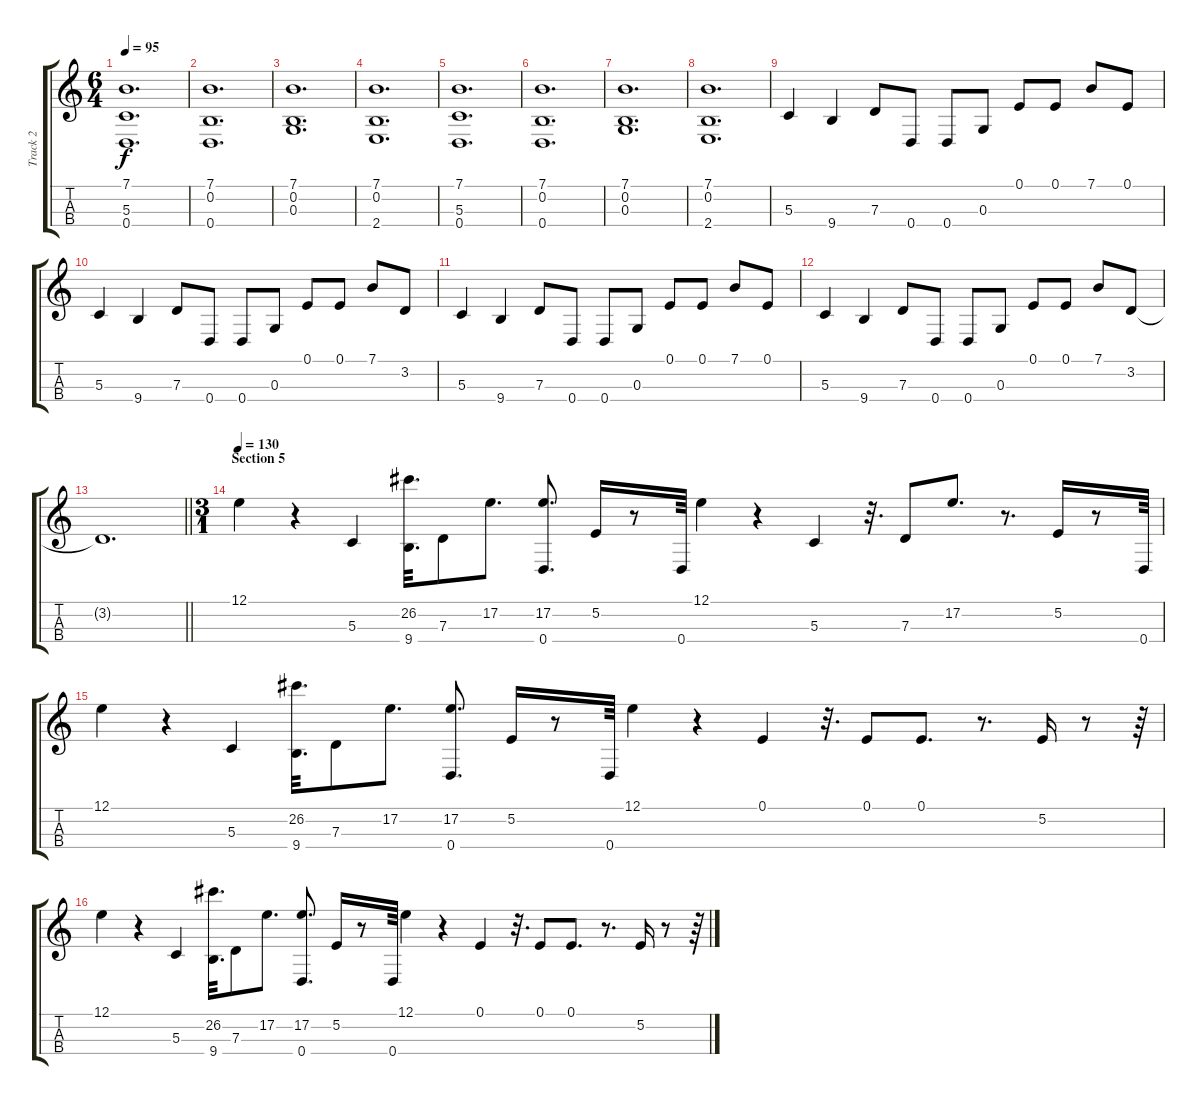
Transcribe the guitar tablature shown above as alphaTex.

\track ("Track 2" "Track 2") {instrument electricpiano1}
\staff {score tabs}
\tuning (E4 B3 G3 D3) {hide}
\ts (6 4)
\tempo 95
\clef g2
\ks c
(7.1 5.3 0.4).1{d dy f} |
(7.1 0.2 0.4).1{d} |
(7.1 0.2 0.3).1{d} |
(7.1 0.2 2.4).1{d} |
(7.1 5.3 0.4).1{d} |
(7.1 0.2 0.4).1{d} |
(7.1 0.2 0.3).1{d} |
(7.1 0.2 2.4).1{d} |
5.3.4{volume 16} 9.4.4 7.3.8 0.4.8 0.4.8 0.3.8 0.1.8 0.1.8 7.1.8 0.1.8 |
5.3.4{volume 16} 9.4.4 7.3.8 0.4.8 0.4.8 0.3.8 0.1.8 0.1.8 7.1.8 3.2.8 |
5.3.4{volume 16} 9.4.4 7.3.8 0.4.8 0.4.8 0.3.8 0.1.8 0.1.8 7.1.8 0.1.8 |
5.3.4{volume 16} 9.4.4 7.3.8 0.4.8 0.4.8 0.3.8 0.1.8 0.1.8 7.1.8 3.2.8 |
\barLineRight lightlight
3.2{t}.1{d} |
\ts (3 1)
\section ("" "Section 5")
\tempo 130
12.1.4 r.4 5.3.4 (26.2 9.4).32{d} 7.3.8 17.2.8{d} (17.2 0.4).8{d} 5.2.16 r.8 0.4.64 12.1.4 r.4 5.3.4 r.32{d} 7.3.8 17.2.8{d} r.8{d} 5.2.16 r.8 0.4.64 |
12.1.4{volume 12} r.4 5.3.4 (26.2 9.4).32{d} 7.3.8 17.2.8{d} (17.2 0.4).8{d} 5.2.16 r.8 0.4.64 12.1.4 r.4 0.1.4 r.32{d} 0.1.8 0.1.8{d} r.8{d} 5.2.16 r.8 r.64 |
12.1.4{volume 12} r.4 5.3.4 (26.2 9.4).32{d} 7.3.8 17.2.8{d} (17.2 0.4).8{d} 5.2.16 r.8 0.4.64 12.1.4 r.4 0.1.4 r.32{d} 0.1.8 0.1.8{d} r.8{d} 5.2.16 r.8 r.64
